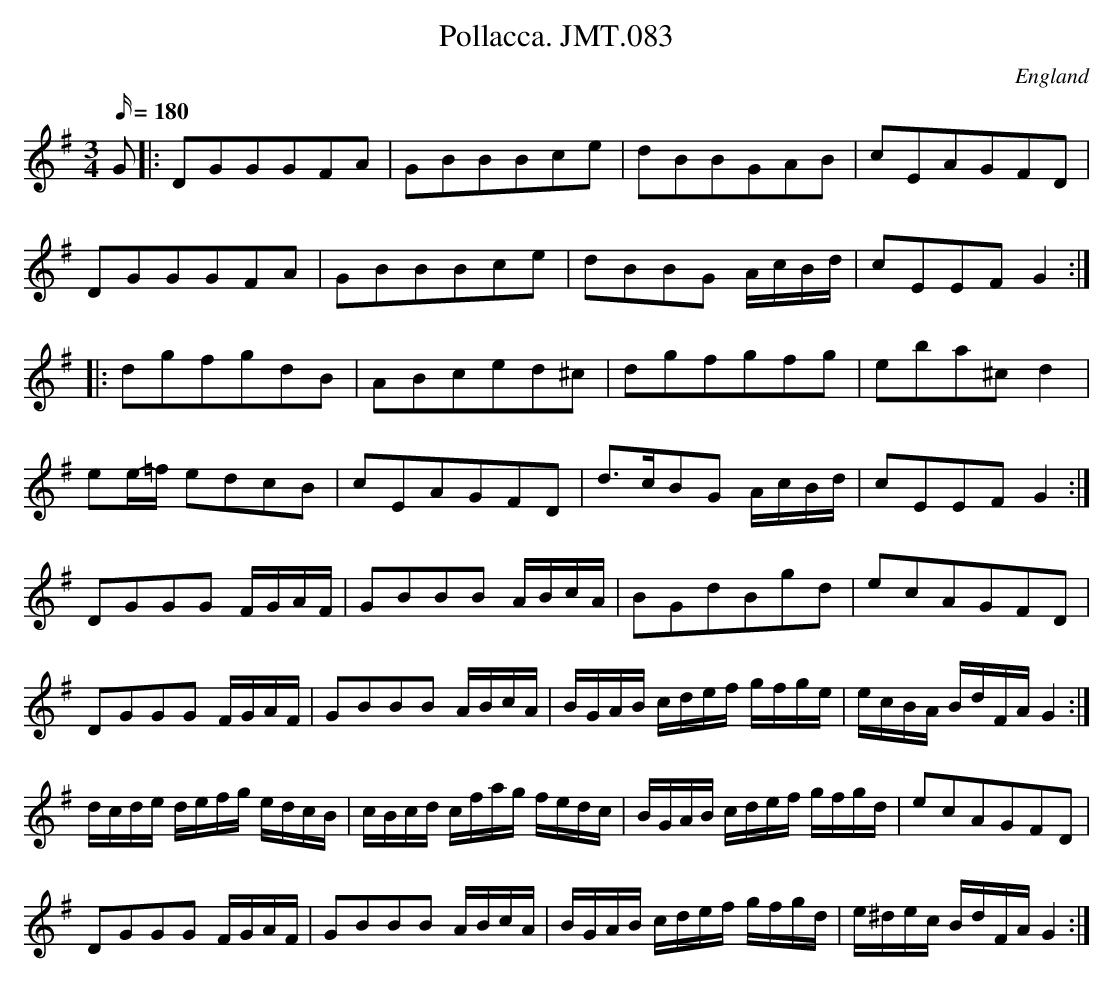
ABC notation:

X:1
T:Pollacca. JMT.083
M:3/4
L:1/16
Q:180
O:England
K:G
G2|:D2G2G2G2F2A2|G2B2B2B2c2e2|d2B2B2G2A2B2|c2E2A2G2F2D2|!
D2G2G2G2F2A2|G2B2B2B2c2e2|d2B2B2G2 AcBd|c2E2E2F2G4:|!
|:d2g2f2g2d2B2|A2B2c2e2d2^c2|d2g2f2g2f2g2|e2b2a2^c2d4|!
e2e-=f e2d2c2B2|c2E2A2G2F2D2|d3cB2G2 AcBd|c2E2E2F2G4:|!
D2G2G2G2 FGAF|G2B2B2B2 ABcA|B2G2d2B2g2d2|e2c2A2G2F2D2|!
D2G2G2G2 FGAF|G2B2B2B2 ABcA|BGAB cdef gfge| ecBA BdFAG4:|!
dcde defg edcB |cBcd cfag fedc|BGAB cdef gfgd|e2c2A2G2F2D2|!
D2G2G2G2 FGAF|G2B2B2B2 ABcA|BGAB cdef gfgd|e^dec BdFAG4:|]
